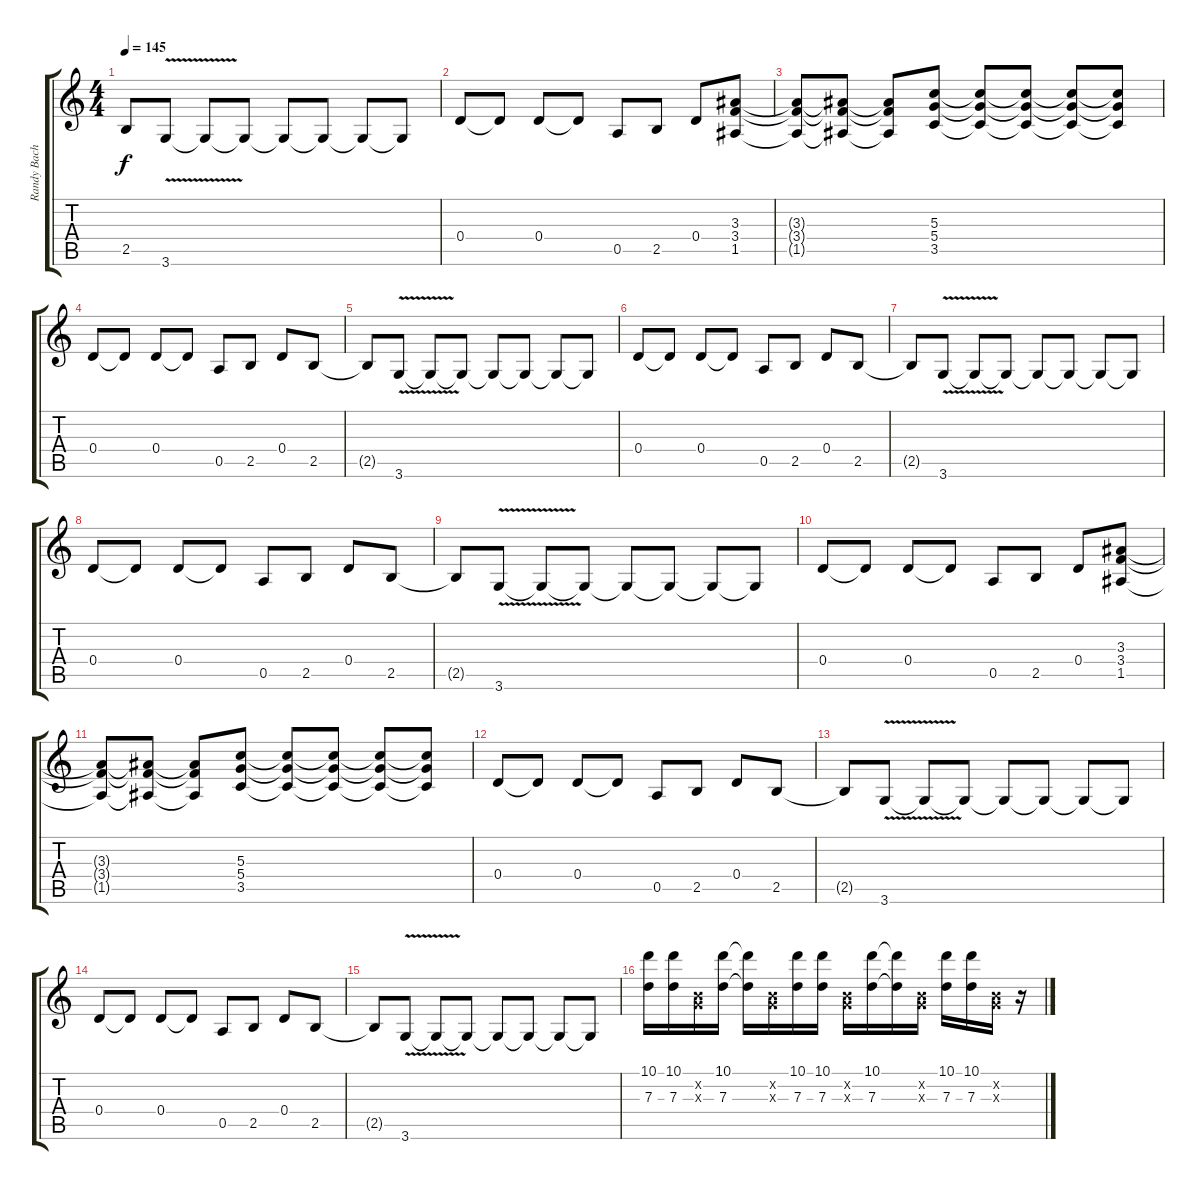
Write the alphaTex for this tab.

\track ("Randy Bachman" "Randy Bach") {instrument overdrivenguitar}
\staff {score tabs}
\tuning (E4 B3 G3 D3 A2 E2) {hide}
\ts (4 4)
\tempo 145
\clef g2
\ks c
2.5{t}.8{dy f} 3.6{v}.8 3.6{t}.8 3.6{t}.8 3.6{t}.8 3.6{t}.8 3.6{t}.8 3.6{t}.8 |
0.4.8 0.4{t}.8 0.4.8 0.4{t}.8 0.5.8 2.5.8 0.4.8 (3.3 3.4 1.5).8 |
(3.3{t} 3.4{t} 1.5{t}).8 (3.3{t} 3.4{t} 1.5{t}).8 (3.3{t} 3.4{t} 1.5{t}).8 (5.3 5.4 3.5).8 (5.3{t} 5.4{t} 3.5{t}).8 (5.3{t} 5.4{t} 3.5{t}).8 (5.3{t} 5.4{t} 3.5{t}).8 (5.3{t} 5.4{t} 3.5{t}).8 |
0.4.8 0.4{t}.8 0.4.8 0.4{t}.8 0.5.8 2.5.8 0.4.8 2.5.8 |
2.5{t}.8 3.6{v}.8 3.6{t}.8 3.6{t}.8 3.6{t}.8 3.6{t}.8 3.6{t}.8 3.6{t}.8 |
0.4.8 0.4{t}.8 0.4.8 0.4{t}.8 0.5.8 2.5.8 0.4.8 2.5.8 |
2.5{t}.8 3.6{v}.8 3.6{t}.8 3.6{t}.8 3.6{t}.8 3.6{t}.8 3.6{t}.8 3.6{t}.8 |
0.4.8 0.4{t}.8 0.4.8 0.4{t}.8 0.5.8 2.5.8 0.4.8 2.5.8 |
2.5{t}.8 3.6{v}.8 3.6{t}.8 3.6{t}.8 3.6{t}.8 3.6{t}.8 3.6{t}.8 3.6{t}.8 |
0.4.8 0.4{t}.8 0.4.8 0.4{t}.8 0.5.8 2.5.8 0.4.8 (3.3 3.4 1.5).8 |
(3.3{t} 3.4{t} 1.5{t}).8 (3.3{t} 3.4{t} 1.5{t}).8 (3.3{t} 3.4{t} 1.5{t}).8 (5.3 5.4 3.5).8 (5.3{t} 5.4{t} 3.5{t}).8 (5.3{t} 5.4{t} 3.5{t}).8 (5.3{t} 5.4{t} 3.5{t}).8 (5.3{t} 5.4{t} 3.5{t}).8 |
0.4.8 0.4{t}.8 0.4.8 0.4{t}.8 0.5.8 2.5.8 0.4.8 2.5.8 |
2.5{t}.8 3.6{v}.8 3.6{t}.8 3.6{t}.8 3.6{t}.8 3.6{t}.8 3.6{t}.8 3.6{t}.8 |
0.4.8 0.4{t}.8 0.4.8 0.4{t}.8 0.5.8 2.5.8 0.4.8 2.5.8 |
2.5{t}.8 3.6{v}.8 3.6{t}.8 3.6{t}.8 3.6{t}.8 3.6{t}.8 3.6{t}.8 3.6{t}.8 |
(10.1 7.3).16{volume 5} (10.1 7.3).16 (0.2{x} 0.3{x}).16 (10.1 7.3).16 (10.1{t} 7.3{t}).16 (0.2{x} 0.3{x}).16 (10.1 7.3).16 (10.1 7.3).16 (0.2{x} 0.3{x}).16 (10.1 7.3).16 (10.1{t} 7.3{t}).16 (0.2{x} 0.3{x}).16 (10.1 7.3).16 (10.1 7.3).16 (0.2{x} 0.3{x}).16 r.16
